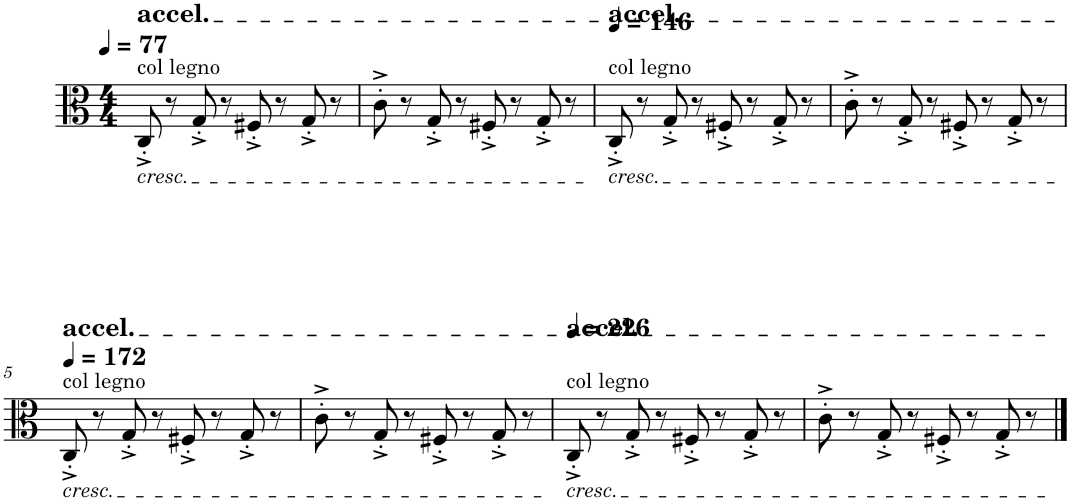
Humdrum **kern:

**kern
*part1
*staff1
*I"Viola
*I'Vla.
*clefC3
*k[]
*M4/4
*MM77
=1
!LO:TX:a:t=col legno
!LO:TX:b:i:t=cresc.
!LO:TX:a:t=accel.
8C'^/
8r
8G'^/
8r
8F#X'^/
8r
8G'^/
8r
=2
8c'^\
8r
8G'^/
8r
8F#X'^/
8r
8G'^/
8r
=3
*MM146
!LO:TX:a:t=col legno
!LO:TX:b:i:t=cresc.
!LO:TX:a:t=accel.
8C'^/
8r
8G'^/
8r
8F#X'^/
8r
8G'^/
8r
=4
8c'^\
8r
8G'^/
8r
8F#X'^/
8r
8G'^/
8r
!!LO:LB:g=z
=5
*MM172
!LO:TX:a:t=col legno
!LO:TX:b:i:t=cresc.
!LO:TX:a:t=accel.
8C'^/
8r
8G'^/
8r
8F#X'^/
8r
8G'^/
8r
=6
8c'^\
8r
8G'^/
8r
8F#X'^/
8r
8G'^/
8r
=7
*MM226
!LO:TX:a:t=col legno
!LO:TX:b:i:t=cresc.
!LO:TX:a:t=accel.
8C'^/
8r
8G'^/
8r
8F#X'^/
8r
8G'^/
8r
=8
8c'^\
8r
8G'^/
8r
8F#X'^/
8r
8G'^/
8r
==
*-
